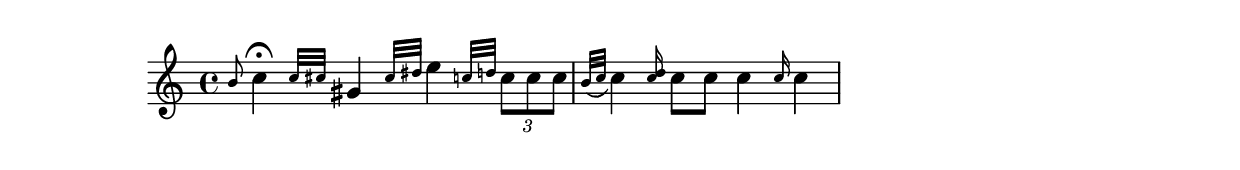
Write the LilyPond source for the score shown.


\version "2.3.22"

\header{
texidoc="
Grace notes are typeset as an encapsulated piece of music. You can
have beams, notes, chords, stems etc. within a @code{\grace} section.
Slurs that start within a grace section, but are not ended are attached
to the next normal note.  Grace notes have zero duration.  If there
are tuplets, the grace notes will not be under the brace.  Grace notes
can have accidentals, but they are (currently) spaced at a fixed
distance.  Grace notes (of course) come before the accidentals of the
main note.  Grace notes can also be positioned after the main note.

Grace notes without beams should have a slash, if @code{flagStyle} is
not set.  Main note scripts do not end up on the grace note.

"
}

\score { \context Voice = VA \relative c'' {
	\grace b8 c4\fermata
	\grace {  c32[ cis32] } gis4
	\grace {  cis32[ dis32] } e4
	\grace {  c32[ d] }\times 2/3 {  c8[ c c] }
	 \grace {  b32[ ( c32] }   c4)
	\grace  <c d>16  c8[ c8]
%	\grace  c16  c8[ c8]
        %% broken?
	%%\grace  { \set Grace.graceAlignPosition = \right c16} c4
	c4 \grace  { c16 } c4
}
\layout {raggedright = ##t}
\midi{ }
}

